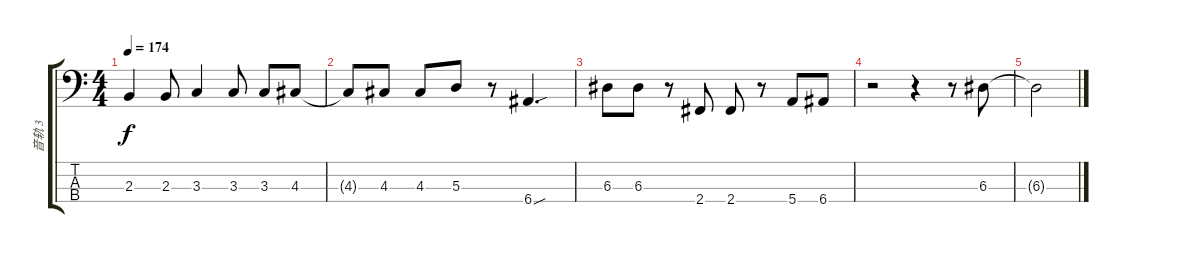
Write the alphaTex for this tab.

\track ("音轨 3" "音轨 3") {instrument electricbassfinger}
\staff {score tabs}
\tuning (G2 D2 A1 E1) {hide}
\ts (4 4)
\tempo 174
\clef f4
\ks c
2.3.4{dy f} 2.3.8 3.3.4 3.3.8 3.3.8 4.3.8 |
4.3{t}.8 4.3.8 4.3.8 5.3.8 r.8 6.4{sou}.4{d} |
6.3.8 6.3.8 r.8 2.4.8 2.4.8 r.8 5.4.8 6.4.8 |
r.2 r.4 r.8 6.3.8 |
6.3{t}.2
